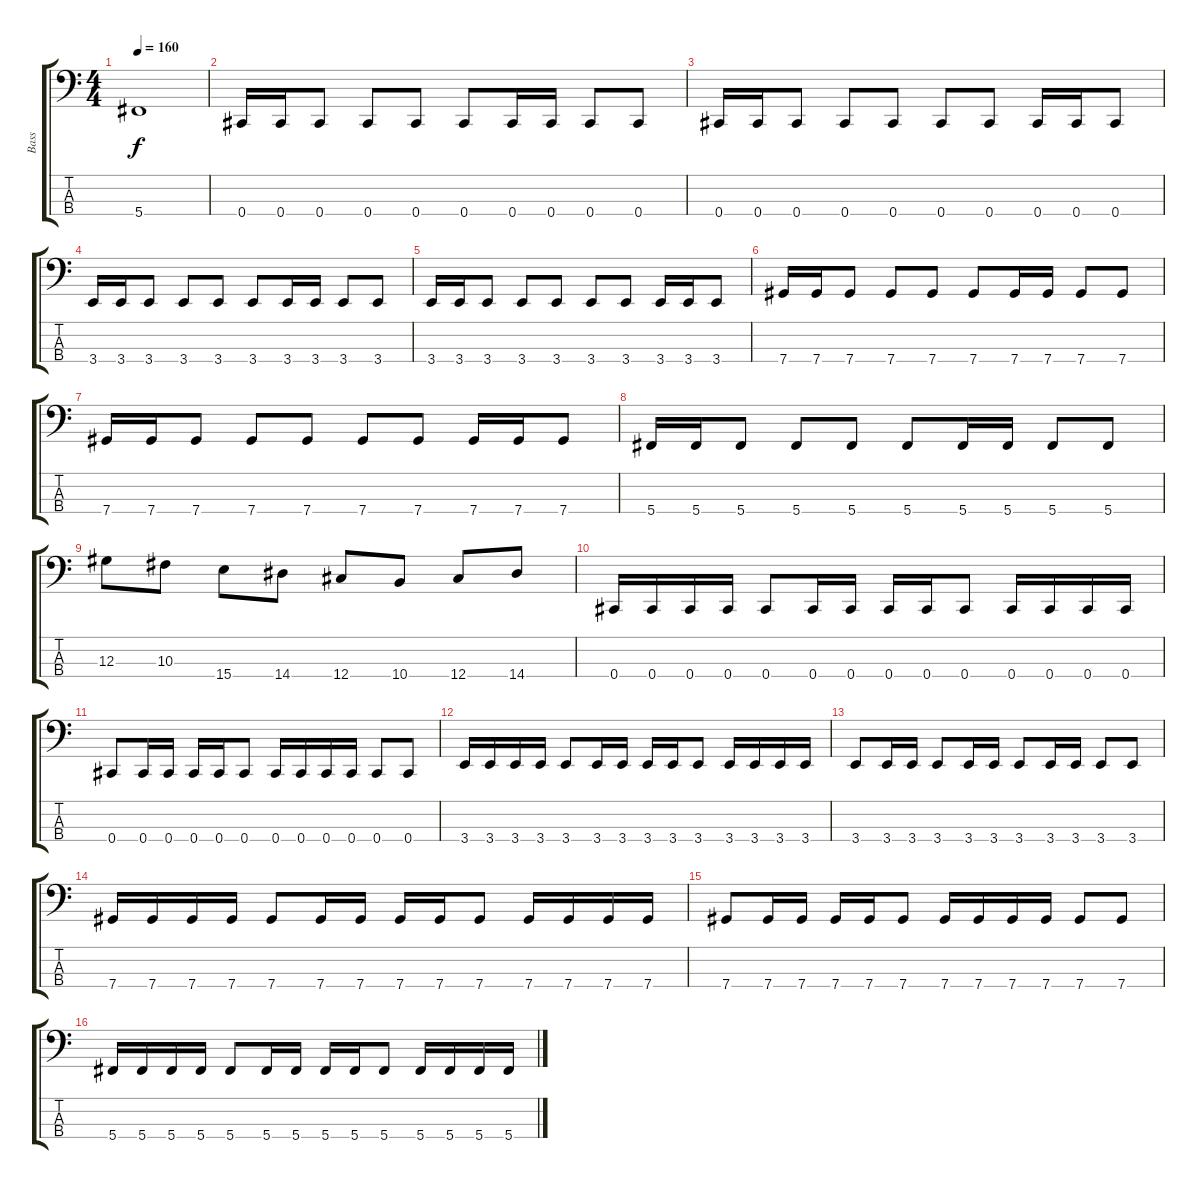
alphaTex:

\track ("Bass" "Bass") {instrument electricbassfinger}
\staff {score tabs}
\tuning (Gb2 Db2 Ab1 Db1) {hide}
\ts (4 4)
\tempo 160
\clef f4
\ks c
5.4{t}.1{dy f} |
0.4.16 0.4.16 0.4.8 0.4.8 0.4.8 0.4.8 0.4.16 0.4.16 0.4.8 0.4.8 |
0.4.16 0.4.16 0.4.8 0.4.8 0.4.8 0.4.8 0.4.8 0.4.16 0.4.16 0.4.8 |
3.4.16 3.4.16 3.4.8 3.4.8 3.4.8 3.4.8 3.4.16 3.4.16 3.4.8 3.4.8 |
3.4.16 3.4.16 3.4.8 3.4.8 3.4.8 3.4.8 3.4.8 3.4.16 3.4.16 3.4.8 |
7.4.16 7.4.16 7.4.8 7.4.8 7.4.8 7.4.8 7.4.16 7.4.16 7.4.8 7.4.8 |
7.4.16 7.4.16 7.4.8 7.4.8 7.4.8 7.4.8 7.4.8 7.4.16 7.4.16 7.4.8 |
5.4.16 5.4.16 5.4.8 5.4.8 5.4.8 5.4.8 5.4.16 5.4.16 5.4.8 5.4.8 |
12.3.8 10.3.8 15.4.8 14.4.8 12.4.8 10.4.8 12.4.8 14.4.8 |
0.4.16 0.4.16 0.4.16 0.4.16 0.4.8 0.4.16 0.4.16 0.4.16 0.4.16 0.4.8 0.4.16 0.4.16 0.4.16 0.4.16 |
0.4.8 0.4.16 0.4.16 0.4.16 0.4.16 0.4.8 0.4.16 0.4.16 0.4.16 0.4.16 0.4.8 0.4.8 |
3.4.16 3.4.16 3.4.16 3.4.16 3.4.8 3.4.16 3.4.16 3.4.16 3.4.16 3.4.8 3.4.16 3.4.16 3.4.16 3.4.16 |
3.4.8 3.4.16 3.4.16 3.4.8 3.4.16 3.4.16 3.4.8 3.4.16 3.4.16 3.4.8 3.4.8 |
7.4.16 7.4.16 7.4.16 7.4.16 7.4.8 7.4.16 7.4.16 7.4.16 7.4.16 7.4.8 7.4.16 7.4.16 7.4.16 7.4.16 |
7.4.8 7.4.16 7.4.16 7.4.16 7.4.16 7.4.8 7.4.16 7.4.16 7.4.16 7.4.16 7.4.8 7.4.8 |
5.4.16 5.4.16 5.4.16 5.4.16 5.4.8 5.4.16 5.4.16 5.4.16 5.4.16 5.4.8 5.4.16 5.4.16 5.4.16 5.4.16
